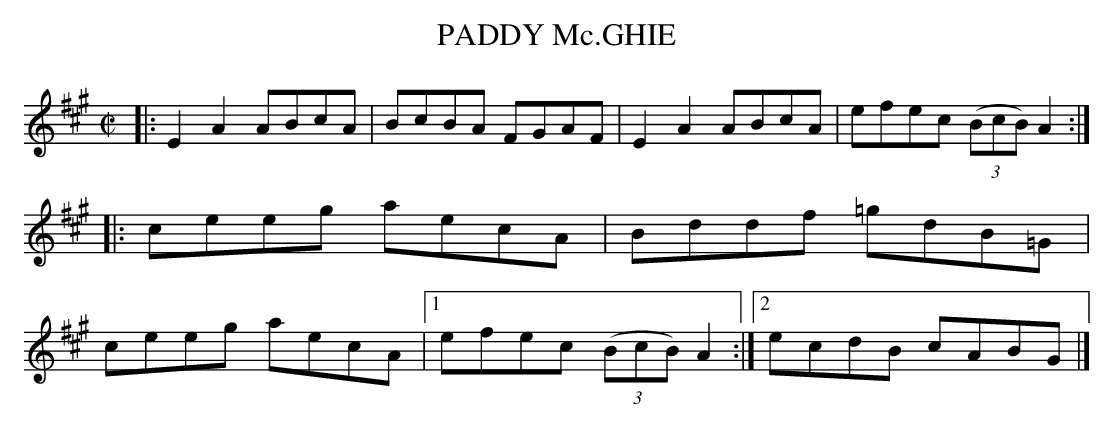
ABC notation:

X:1
T: PADDY Mc.GHIE
M: C|
L: 1/8
K: A
|:\
E2A2 ABcA | BcBA FGAF |\
E2A2 ABcA | efec (3(BcB) A2 ::\
ceeg aecA | Bddf =gdB=G |\
ceeg aecA |[1 efec (3(BcB) A2 :|[2 ecdB cABG |]
